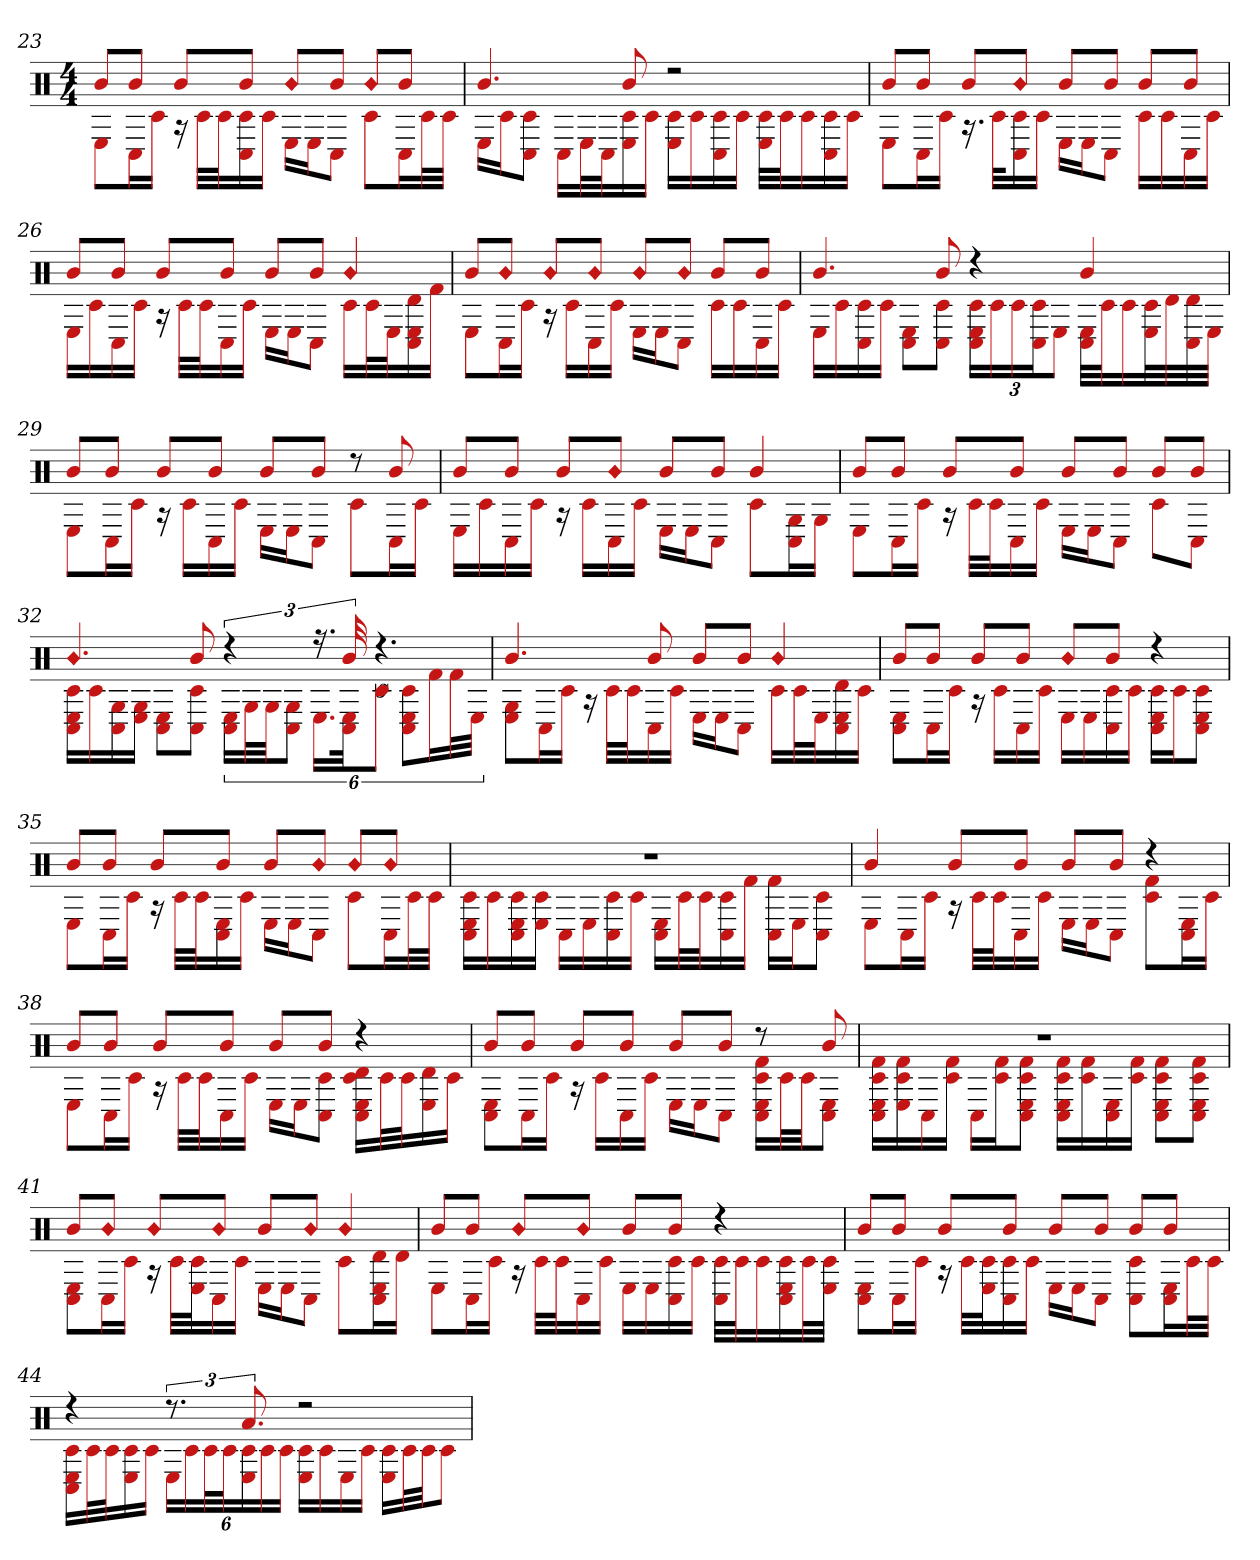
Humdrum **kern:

**kern
*part1
*staff1
*clefX
*k[]
*M4/4
=23
*^
8bL	8EL
8bJ	16C#L
.	16c#JJ
8bL	16r
.	32c#LLL
.	32c#J
8bJ	16c# 16C#
.	16c#JJ
!LO:N:head=diamond	!
8bL	16ELL
.	16EJ
8bJ	8C#J
!LO:N:head=diamond	!
8bL	8c#L
8bJ	16C#L
.	32c#L
.	32c#JJJ
=24	=24
4.b	16ELL
.	16c#J
.	8C# 8c#J
.	16C#LL
.	32EL
.	32C#J
8b	16c# 16E
.	16c#JJ
2r	16E 16c#LL
.	16c#
.	16C# 16c#
.	16c#JJ
.	32E 32c#LLL
.	32c#J
.	16c#
.	16C# 16c#
.	16c#JJ
=25	=25
8bL	8EL
8bJ	16C#L
.	16c#JJ
8bL	16.r
.	32c#KLL
!LO:N:head=diamond	!
8bJ	16c# 16C#
.	16c#JJ
8bL	16ELL
.	16EJ
8bJ	8C#J
8bL	16c#LL
.	16c#
8bJ	16C#
.	16c#JJ
=26	=26
8bL	16ELL
.	16c#
8bJ	16C#
.	16c#JJ
8bL	16r
.	32c#LLL
.	32c#J
8bJ	16C#
.	16c#JJ
8bL	16ELL
.	16EJ
8bJ	8C#J
!LO:N:head=diamond	!
4b	16c#LL
.	32c#L
.	32EJ
.	16C# 16d 16E
.	16f#JJ
=27	=27
8bL	8EL
!LO:N:head=diamond	!
8bJ	16C#L
.	16c#JJ
!LO:N:head=diamond	!
8bL	16r
.	16c#LL
!LO:N:head=diamond	!
8bJ	16C#
.	16c#JJ
!LO:N:head=diamond	!
8bL	16ELL
.	16EJ
!LO:N:head=diamond	!
8bJ	8C#J
8bL	16c#LL
.	16c#
8bJ	16C#
.	16c#JJ
=28	=28
4.b	16ELL
.	16c#
.	16c# 16C#
.	16c#JJ
.	8C# 8EL
8b	8C# 8c#J
4r	24E 24C# 24c#LL
.	24c#
.	24c#
.	24c# 24C#J
.	12EJ
4b	32E 32C#LLL
.	32c#J
.	16c#
.	32c# 32EL
.	32d
.	32C# 32d
.	32EJJJ
=29	=29
8bL	8EL
8bJ	16C#L
.	16c#JJ
8bL	16r
.	16c#LL
8bJ	16C#
.	16c#JJ
8bL	16ELL
.	16EJ
8bJ	8C#J
8r	8c#L
8b	16C#L
.	16c#JJ
=30	=30
8bL	16ELL
.	16c#
8bJ	16C#
.	16c#JJ
8bL	16r
.	16c#LL
!LO:N:head=diamond	!
8bJ	16C#
.	16c#JJ
8bL	16ELL
.	16EJ
8bJ	8C#J
4b	8c#L
.	16C# 16GL
.	16GJJ
=31	=31
8bL	8EL
8bJ	16C#L
.	16c#JJ
8bL	16r
.	32c#LLL
.	32c#J
8bJ	16C#
.	16c#JJ
8bL	16ELL
.	16EJ
8bJ	8C#J
8bL	8c#L
8bJ	8C#J
=32	=32
!LO:N:head=diamond	!
4.b	16C# 16E 16c#LL
.	16c#
.	16C# 16G
.	16E 16GJJ
.	8C# 8EL
8b	8C# 8c#J
6r	24C# 24ELL
.	48GL
.	48GJJ
.	12G 12C#J
24.r	24.ELL
48b	48E 48C#Jk
6.r	12c#J
.	12C# 12E 12c#L
.	24f#L
.	48f#L
.	48EJJJ
=33	=33
4.b	8E 8GL
.	16C#L
.	16c#JJ
.	16r
.	32c#LLL
.	32c#J
8b	16C#
.	16c#JJ
8bL	16ELL
.	16EJ
8bJ	8C#J
!LO:N:head=diamond	!
4b	16c#LL
.	32c#L
.	32EJ
.	16C# 16d 16E
.	16c#JJ
=34	=34
8bL	8E 8C#L
8bJ	16C#L
.	16c#JJ
8bL	16r
.	16c#LL
8bJ	16C#
.	16c#JJ
!LO:N:head=diamond	!
8bL	16ELL
.	16E
8bJ	16c# 16C#
.	16c#JJ
4r	16C# 16E 16c#LL
.	16c#J
.	8C# 8E 8c#J
=35	=35
8bL	8EL
8bJ	16C#L
.	16c#JJ
8bL	16r
.	32c#LLL
.	32c#J
8bJ	16C# 16E
.	16c#JJ
8bL	16ELL
.	16EJ
!LO:N:head=diamond	!
8bJ	8C#J
!LO:N:head=diamond	!
8bL	8c#L
!LO:N:head=diamond	!
8bJ	16C#L
.	32c#L
.	32c#JJJ
=36	=36
1r	16C# 16E 16c#LL
.	16c#
.	16E 16c# 16C#
.	16c# 16EJJ
.	16C#LL
.	16E
.	16C# 16c#
.	16c#JJ
.	16C# 16ELL
.	32c#L
.	32c#J
.	16c# 16C#
.	16f#JJ
.	16f# 16C#LL
.	16EJ
.	8C# 8c#J
=37	=37
4b	8EL
.	16C#L
.	16c#JJ
8bL	16r
.	32c#LLL
.	32c#J
8bJ	16C#
.	16c#JJ
8bL	16ELL
.	16EJ
8bJ	8C#J
4r	8f# 8c#L
.	16C# 16EL
.	16c#JJ
=38	=38
8bL	8EL
8bJ	16C#L
.	16c#JJ
8bL	16r
.	32c#LLL
.	32c#J
8bJ	16C#
.	16c#JJ
8bL	16ELL
.	16EJ
8bJ	8C# 8c#J
4r	16d 16E 16C# 16c#LL
.	32c#L
.	32c#J
.	16d 16E
.	16c#JJ
=39	=39
8bL	8E 8C#L
8bJ	16C#L
.	16c#JJ
8bL	16r
.	16c#LL
8bJ	16C#
.	16c#JJ
8bL	16ELL
.	16EJ
8bJ	8C#J
8r	16E 16C# 16f# 16c#LL
.	32c#L
.	32c#JJ
8b	8C# 8EJ
=40	=40
1r	16C# 16f# 16E 16c#LL
.	16c# 16f# 16E
.	16C#
.	16f# 16c#JJ
.	16C#LL
.	16f# 16c#J
.	8C# 8f# 8c# 8EJ
.	16C# 16E 16f# 16c#LL
.	16f# 16c#
.	16E 16C#
.	16f# 16c#JJ
.	8E 8c# 8C# 8f#L
.	8C# 8E 8f# 8c#J
=41	=41
8bL	8C# 8EL
!LO:N:head=diamond	!
8bJ	16C#L
.	16c#JJ
!LO:N:head=diamond	!
8bL	16r
.	32c#LLL
.	32c# 32EJ
!LO:N:head=diamond	!
8bJ	16C#
.	16c#JJ
8bL	16ELL
.	16EJ
!LO:N:head=diamond	!
8bJ	8C#J
!LO:N:head=diamond	!
4b	8c#L
.	16E 16C# 16dL
.	16dJJ
=42	=42
8bL	8EL
8bJ	16C#L
.	16c#JJ
!LO:N:head=diamond	!
8bL	16r
.	32c#LLL
.	32c#J
!LO:N:head=diamond	!
8bJ	16C#
.	16c#JJ
8bL	16ELL
.	16E
8bJ	16C# 16c#
.	16c#JJ
4r	32C# 32c#LLL
.	32c#J
.	16c#
.	16E 16C# 16c#
.	32c#L
.	32c# 32EJJJ
=43	=43
8bL	8C# 8EL
8bJ	16C#L
.	16c#JJ
8bL	16r
.	32c#LLL
.	32c# 32EJ
8bJ	16c# 16C#
.	16c#JJ
8bL	16ELL
.	16EJ
8bJ	8C#J
8bL	8C# 8c#L
8bJ	16E 16C#L
.	32c#L
.	32c#JJJ
=44	=44
4r	16C# 16E 16c#LL
.	32c#L
.	32c#J
.	16E 16c#
.	16c#JJ
12.r	24ELL
.	24c#
.	48c#L
.	48c#J
12.a	24E 24c#
.	24c#
.	24c#JJ
2r	16E 16c#LL
.	16c#
.	16E
.	16c#JJ
.	16E 16c#LL
.	32c#L
.	32c#JJ
.	8c#J
*v	*v
=
*-
